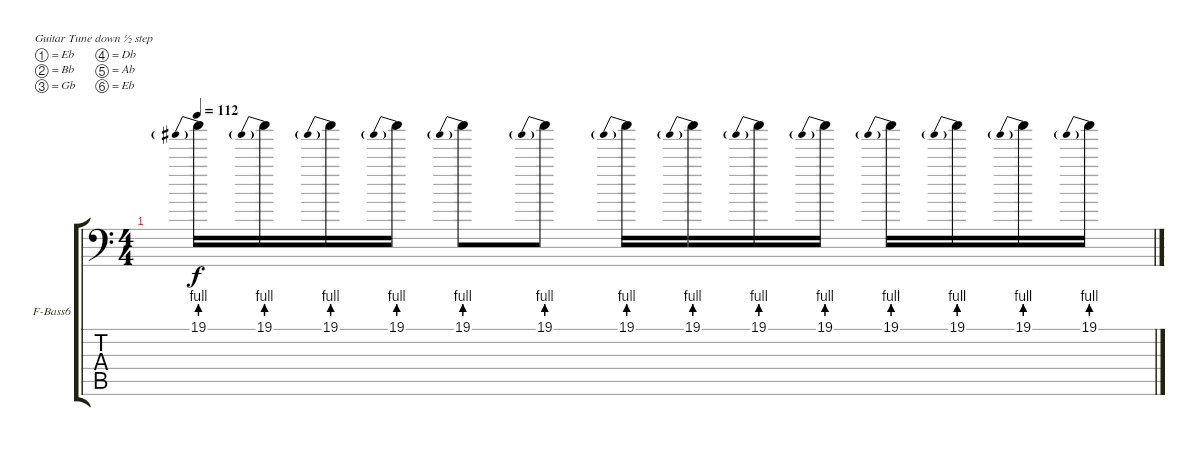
\bracketExtendMode groupsimilarinstruments
\firstSystemTrackNameOrientation horizontal
\otherSystemsTrackNameOrientation horizontal
\track ("Overdub" "F-Bass6") {instrument fretlessbass}
\staff {score tabs}
\tuning (Eb4 Bb3 Gb3 Db3 Ab2 Eb2)
\ts (4 4)
\tempo 112
\clef f4
\ks c
19.1{be (prebend 0 4 60 4)}.16{dy f} 19.1{be (prebend 0 4 60 4)}.16 19.1{be (prebend 0 4 60 4)}.16 19.1{be (prebend 0 4 60 4)}.16 19.1{be (prebend 0 4 60 4)}.8 19.1{be (prebend 0 4 60 4)}.8 19.1{be (prebend 0 4 60 4)}.16 19.1{be (prebend 0 4 60 4)}.16 19.1{be (prebend 0 4 60 4)}.16 19.1{be (prebend 0 4 60 4)}.16 19.1{be (prebend 0 4 60 4)}.16 19.1{be (prebend 0 4 60 4)}.16 19.1{be (prebend 0 4 60 4)}.16 19.1{be (prebend 0 4 60 4)}.16
